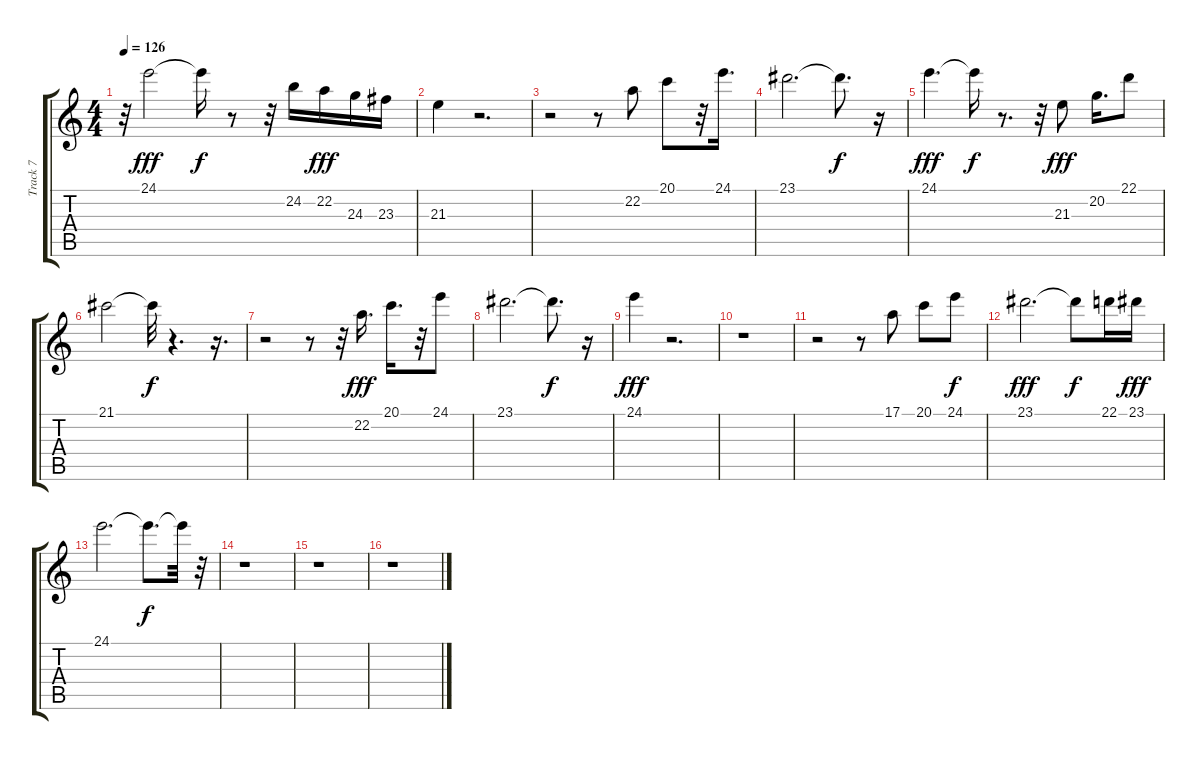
\track ("Track 7" "Track 7") {instrument whistle}
\staff {score tabs}
\tuning (E4 B3 G3 D3 A2 E2) {hide}
\ts (4 4)
\tempo 126
\clef g2
\ks c
r.32{dy f} 24.1.2{dy fff} 24.1{t}.16{dy f} r.8 r.32 24.2.16 22.2.16{dy fff} 24.3.16 23.3.16 |
21.3.4 r.2{d} |
r.2 r.8 22.2.8 20.1.8 r.32 24.1.16{d} |
23.1.2{d} 23.1{t}.8{d dy f} r.16 |
24.1.4{d dy fff} 24.1{t}.16{dy f} r.8{d} r.32 21.3.8{dy fff} 20.2.16{d} 22.1.8 |
21.1.2 21.1{t}.32{dy f} r.4{d} r.16{d} |
r.2 r.8 r.32 22.2.16{d dy fff} 20.1.16{d} r.32 24.1.8 |
23.1.2{d} 23.1{t}.8{d dy f} r.16 |
24.1.4{dy fff} r.2{d} |
r.1 |
r.2 r.8 17.1.8 20.1.8 24.1.8{dy f} |
23.1.2{d dy fff} 23.1{t}.8{dy f} 22.1.16 23.1.16{dy fff} |
24.1.2{d} 24.1{t}.8{d dy f} 24.1{t}.32 r.32 |
r.1 |
r.1 |
r.1
